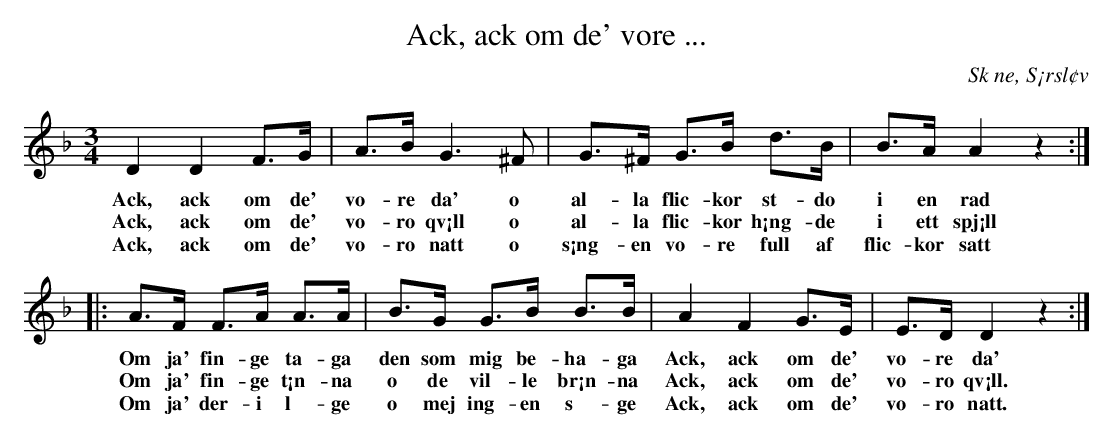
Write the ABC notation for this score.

X:1
T:Ack, ack om de' vore ...
O:Sk ne, S¡rsl¢v
M:3/4
L:1/8
K:Dm
D2 D2 F>G | A>B G2>^F2 | G>^F G>B d>B | B>A A2 z2 ::
w: Ack, ack om de' vo-re da' o al-la flic-kor st-do i en rad
w: Ack, ack om de' vo-ro qv¡ll o al-la flic-kor h¡ng-de i ett spj¡ll
w: Ack, ack om de' vo-ro natt o s¡ng-en vo-re full af flic-kor satt
A>F F>A A>A | B>G G>B B>B | A2 F2 G>E | E>D D2 z2 :|
w: Om ja' fin-ge ta-ga den som mig be-ha-ga Ack, ack om de' vo-re da'
w: Om ja' fin-ge t¡n-na o de vil-le br¡n-na Ack, ack om de' vo-ro qv¡ll.
w: Om ja' der-i l -ge o mej ing-en s -ge Ack, ack om de' vo-ro natt.
